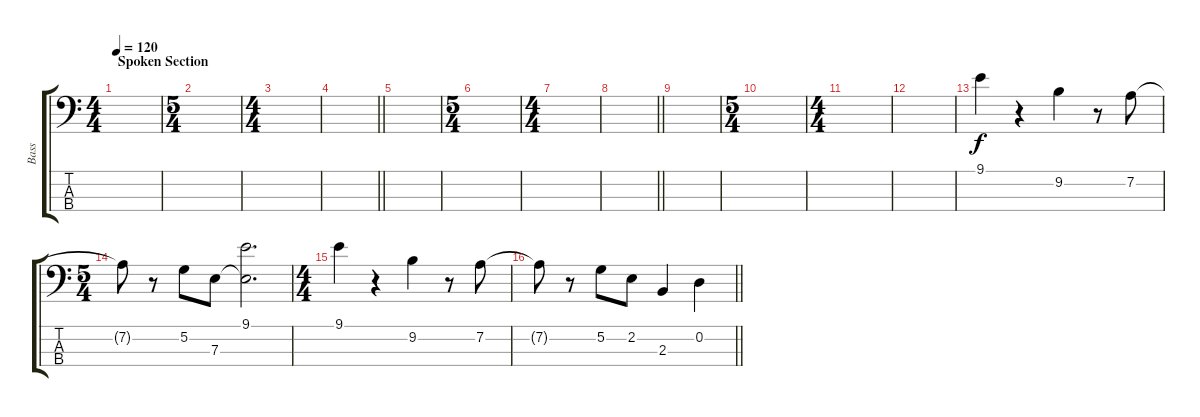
\track ("Bass" "Bass") {instrument electricbassfinger}
\staff {score tabs}
\tuning (G2 D2 A1 E1) {hide}
\ts (4 4)
\section ("" "Spoken Section")
\tempo 120
\clef f4
\ks c
|
\ts (5 4)
|
\ts (4 4)
|
\barLineRight lightlight
|
|
\ts (5 4)
|
\ts (4 4)
|
\barLineRight lightlight
|
|
\ts (5 4)
|
\ts (4 4)
|
|
9.1.4 r.4 9.2.4 r.8 7.2.8 |
\ts (5 4)
7.2{t}.8 r.8 5.2.8 7.3.8 (9.1 7.3{t}).2{d} |
\ts (4 4)
9.1.4 r.4 9.2.4 r.8 7.2.8 |
\barLineRight lightlight
7.2{t}.8 r.8 5.2.8 2.2.8 2.3.4 0.2.4
